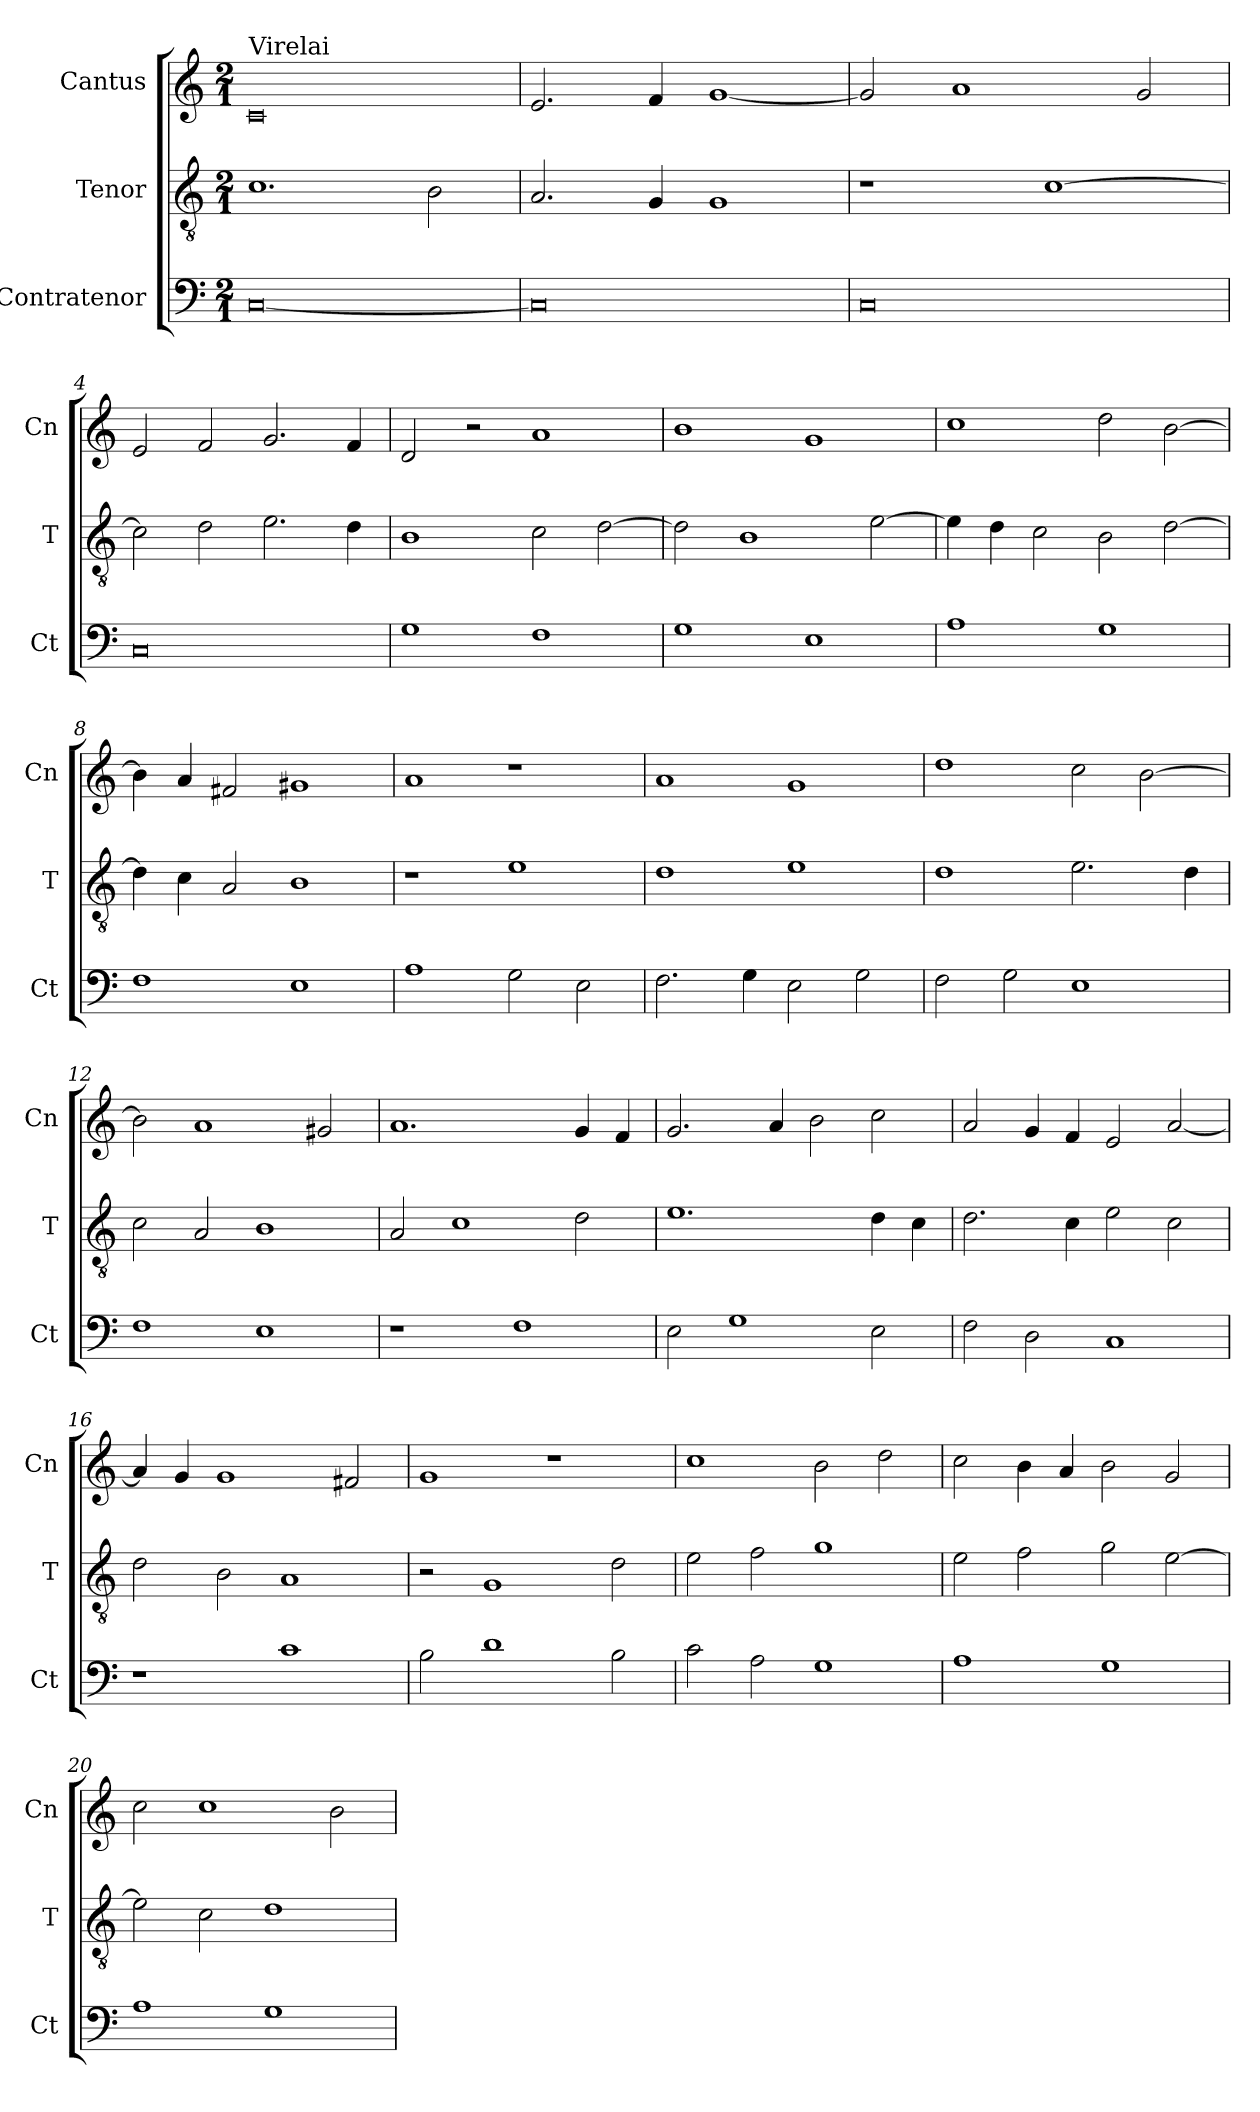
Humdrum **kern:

**kern	**kern	**kern
*part3	*part2	*part1
*staff3	*staff2	*staff1
*I"Contratenor	*I"Tenor	*I"Cantus
*I'Ct	*I'T	*I'Cn
*clefF4	*clefGv2	*clefG2
*k[]	*k[]	*k[]
*M2/1	*M2/1	*M2/1
=1	=1	=1
!	!	!LO:TX:a:t=Virelai
[0C	1.c	0c
.	2B\	.
=2	=2	=2
0C]	2.A/	2.e/
.	4G/	4f/
.	1G	[1g
=3	=3	=3
0C	1r	2g/]
.	.	1a
.	[1c	.
.	.	2g/
=4	=4	=4
0C	2c\]	2e/
.	2d\	2f/
.	2.e\	2.g/
.	4d\	4f/
=5	=5	=5
1G	1B	2d/
.	.	2r
1F	2c\	1a
.	[2d\	.
=6	=6	=6
1G	2d\]	1b
.	1B	.
1E	.	1g
.	[2e\	.
=7	=7	=7
1A	4e\]	1cc
.	4d\	.
.	2c\	.
1G	2B\	2dd\
.	[2d\	[2b\
=8	=8	=8
1F	4d\]	4b\]
.	4c\	4a/
.	2A/	2f#X/
1E	1B	1g#X
=9	=9	=9
1A	1r	1a
2G\	1e	1r
2E\	.	.
=10	=10	=10
2.F\	1d	1a
4G\	.	.
2E\	1e	1g
2G\	.	.
=11	=11	=11
2F\	1d	1dd
2G\	.	.
1E	2.e\	2cc\
.	.	[2b\
.	4d\	.
=12	=12	=12
1F	2c\	2b\]
.	2A/	1a
1E	1B	.
.	.	2g#X/
=13	=13	=13
1r	2A/	1.a
.	1c	.
1F	.	.
.	2d\	4g/
.	.	4f/
=14	=14	=14
2E\	1.e	2.g/
1G	.	.
.	.	4a/
.	.	2b\
2E\	4d\	2cc\
.	4c\	.
=15	=15	=15
2F\	2.d\	2a/
2D\	.	4g/
.	4c\	4f/
1C	2e\	2e/
.	2c\	[2a/
=16	=16	=16
1r	2d\	4a/]
.	.	4g/
.	2B\	1g
1c	1A	.
.	.	2f#X/
=17	=17	=17
2B\	2r	1g
1d	1G	.
.	.	1r
2B\	2d\	.
=18	=18	=18
2c\	2e\	1cc
2A\	2f\	.
1G	1g	2b\
.	.	2dd\
=19	=19	=19
1A	2e\	2cc\
.	2f\	4b\
.	.	4a/
1G	2g\	2b\
.	[2e\	2g/
=20	=20	=20
1A	2e\]	2cc\
.	2c\	1cc
1G	1d	.
.	.	2b\
=	=	=
*-	*-	*-
